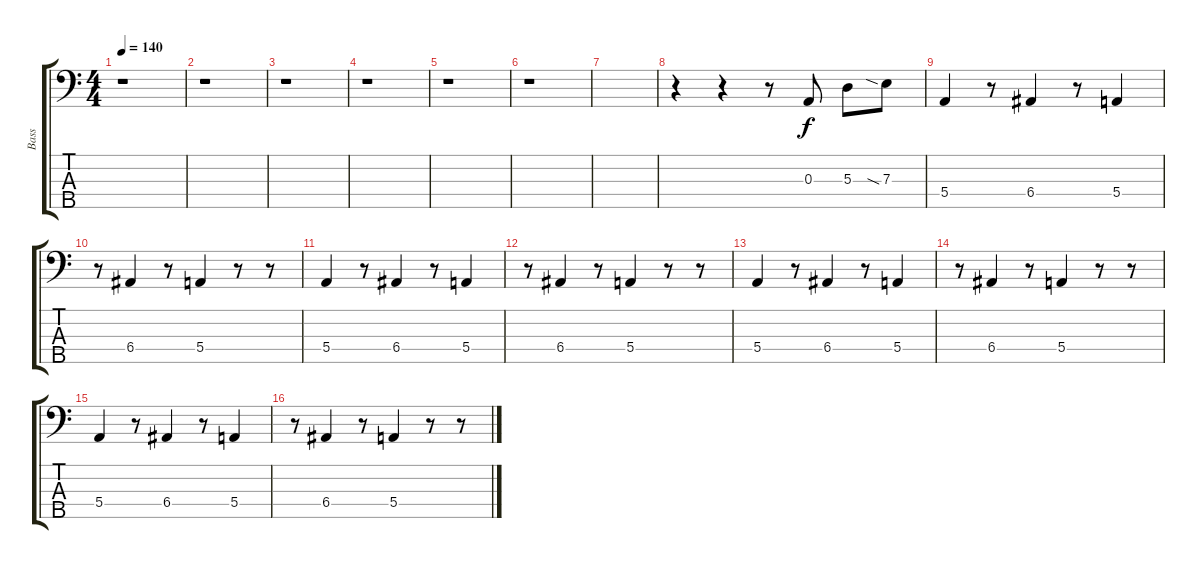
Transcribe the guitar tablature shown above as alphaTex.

\track ("Bass" "Bass") {instrument electricbassfinger}
\staff {score tabs}
\tuning (G2 D2 A1 E1 B0) {hide}
\ts (4 4)
\tempo 140
\clef f4
\ks c
r.1{dy f instrument electricbassfinger} |
r.1 |
r.1 |
r.1 |
r.1 |
r.1 |
|
r.4 r.4 r.8 0.3.8 5.3.8 7.3{sia}.8 |
5.4.4 r.8 6.4.4 r.8 5.4.4 |
r.8 6.4.4 r.8 5.4.4 r.8 r.8 |
5.4.4 r.8 6.4.4 r.8 5.4.4 |
r.8 6.4.4 r.8 5.4.4 r.8 r.8 |
5.4.4 r.8 6.4.4 r.8 5.4.4 |
r.8 6.4.4 r.8 5.4.4 r.8 r.8 |
5.4.4 r.8 6.4.4 r.8 5.4.4 |
r.8 6.4.4 r.8 5.4.4 r.8 r.8
